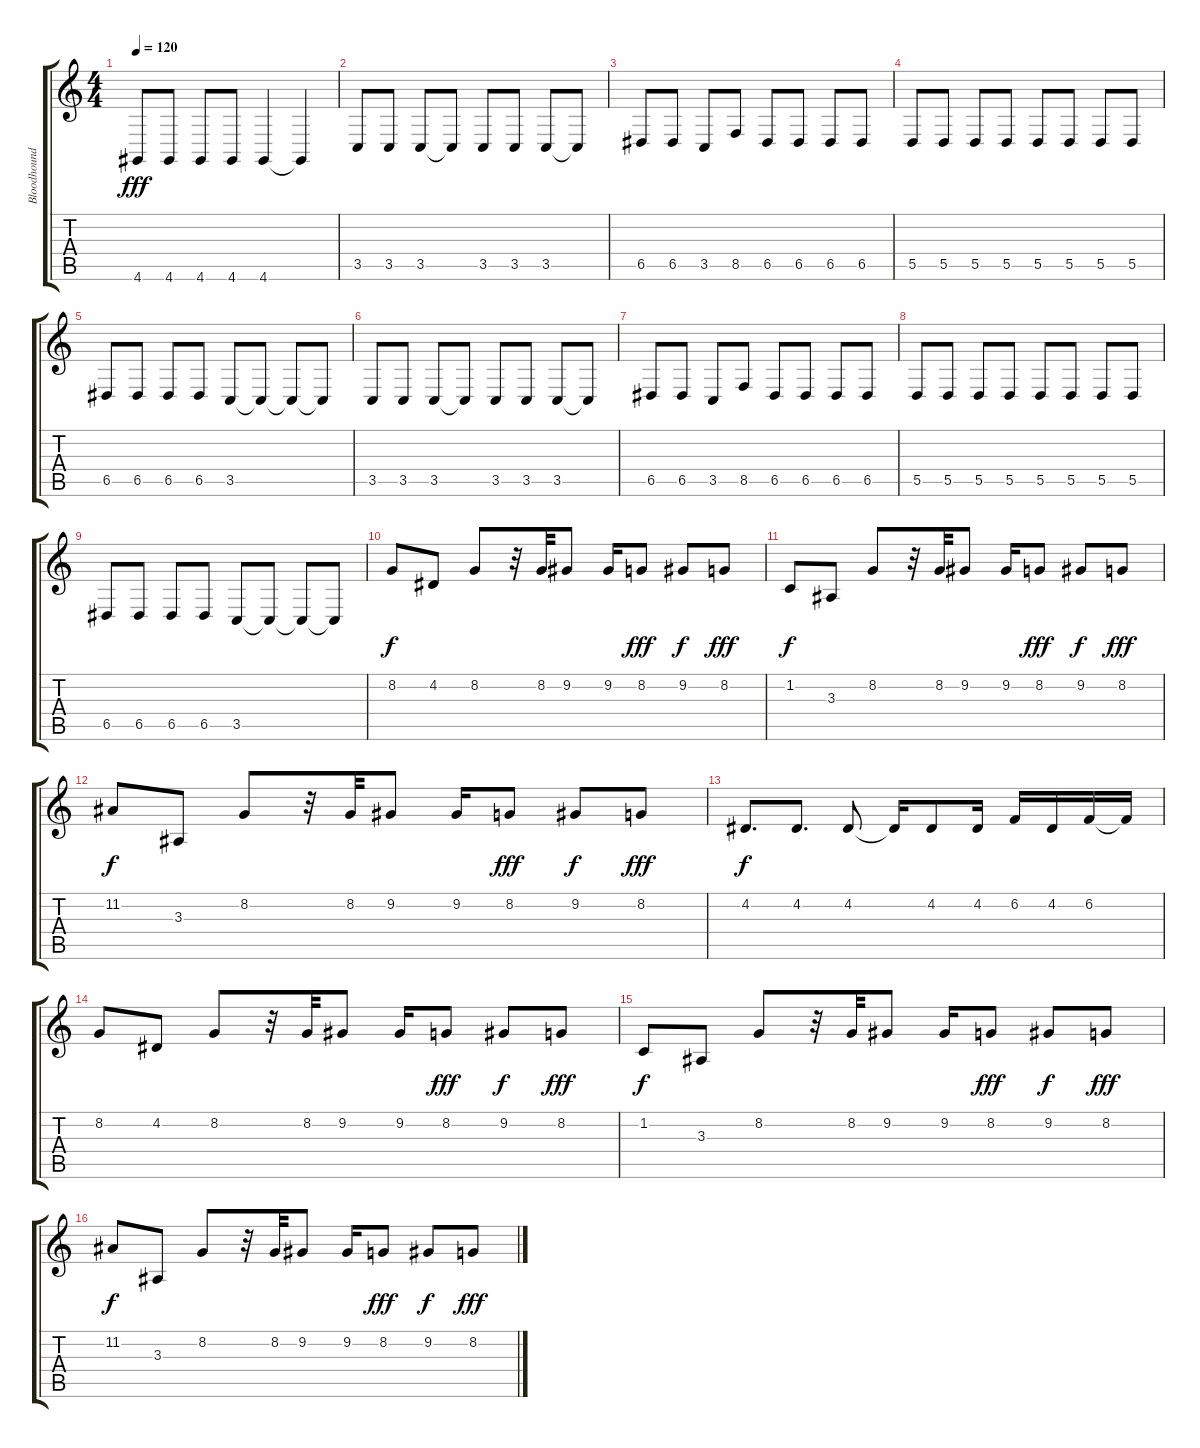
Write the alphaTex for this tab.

\track ("Bloodhound Gang" "Bloodhound") {instrument bassoon}
\staff {score tabs}
\tuning (E4 B3 G3 D3 A2 E2) {hide}
\ts (4 4)
\tempo 120
\clef g2
\ks c
4.6.8{dy fff} 4.6.8 4.6.8 4.6.8 4.6.4 4.6{t}.4 |
3.5.8 3.5.8 3.5.8 3.5{t}.8 3.5.8 3.5.8 3.5.8 3.5{t}.8 |
6.5.8 6.5.8 3.5.8 8.5.8 6.5.8 6.5.8 6.5.8 6.5.8 |
5.5.8 5.5.8 5.5.8 5.5.8 5.5.8 5.5.8 5.5.8 5.5.8 |
6.5.8 6.5.8 6.5.8 6.5.8 3.5.8 3.5{t}.8 3.5{t}.8 3.5{t}.8 |
3.5.8 3.5.8 3.5.8 3.5{t}.8 3.5.8 3.5.8 3.5.8 3.5{t}.8 |
6.5.8 6.5.8 3.5.8 8.5.8 6.5.8 6.5.8 6.5.8 6.5.8 |
5.5.8 5.5.8 5.5.8 5.5.8 5.5.8 5.5.8 5.5.8 5.5.8 |
6.5.8 6.5.8 6.5.8 6.5.8 3.5.8 3.5{t}.8 3.5{t}.8 3.5{t}.8 |
8.2.8{dy f} 4.2.8 8.2.8 r.32 8.2.32 9.2.8 9.2.16 8.2.8{dy fff} 9.2.8{dy f} 8.2.8{dy fff} |
1.2.8{dy f} 3.3.8 8.2.8 r.32 8.2.32 9.2.8 9.2.16 8.2.8{dy fff} 9.2.8{dy f} 8.2.8{dy fff} |
11.2.8{dy f} 3.3.8 8.2.8 r.32 8.2.32 9.2.8 9.2.16 8.2.8{dy fff} 9.2.8{dy f} 8.2.8{dy fff} |
4.2.8{d dy f} 4.2.8{d} 4.2.8 4.2{t}.16 4.2.8 4.2.16 6.2.16 4.2.16 6.2.16 6.2{t}.16 |
8.2.8 4.2.8 8.2.8 r.32 8.2.32 9.2.8 9.2.16 8.2.8{dy fff} 9.2.8{dy f} 8.2.8{dy fff} |
1.2.8{dy f} 3.3.8 8.2.8 r.32 8.2.32 9.2.8 9.2.16 8.2.8{dy fff} 9.2.8{dy f} 8.2.8{dy fff} |
11.2.8{dy f} 3.3.8 8.2.8 r.32 8.2.32 9.2.8 9.2.16 8.2.8{dy fff} 9.2.8{dy f} 8.2.8{dy fff}
